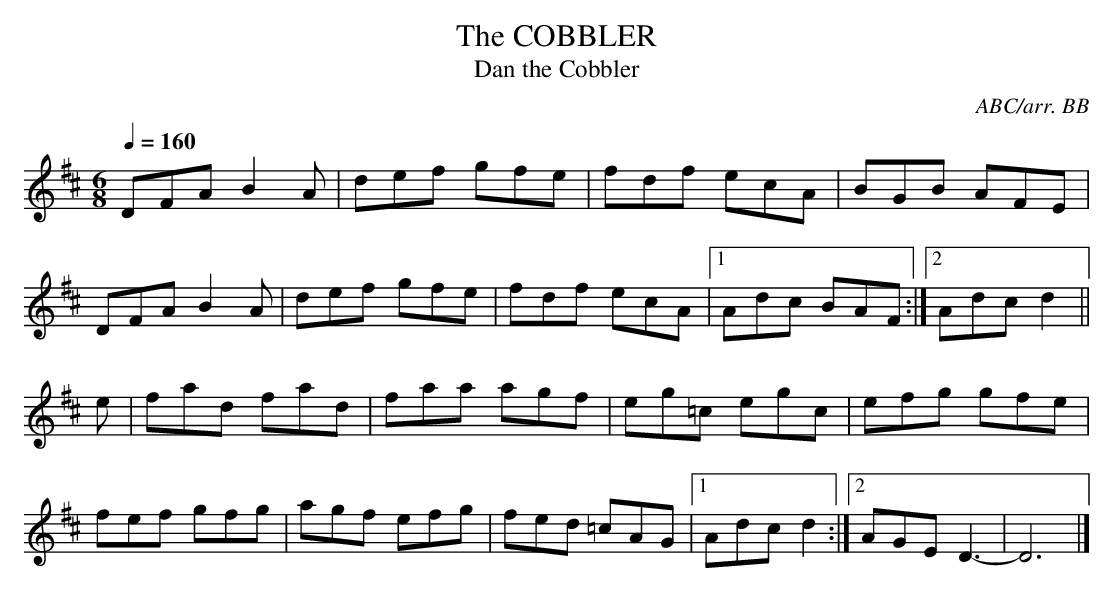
X:1
T:COBBLER, The
T:Dan the Cobbler
C:ABC/arr. BB
M:6/8
L:1/8
Q:1/4=160
K:D
DFA B2A|def gfe|fdf ecA|BGB AFE|
DFA B2A|def gfe|fdf ecA|1 Adc BAF :|2 Adc d2||
e|fad fad|faa agf|eg=c egc|efg gfe|
fef gfg|agf efg|fed =cAG|1 Adc d2 :|2 AGED3-|D6|]
